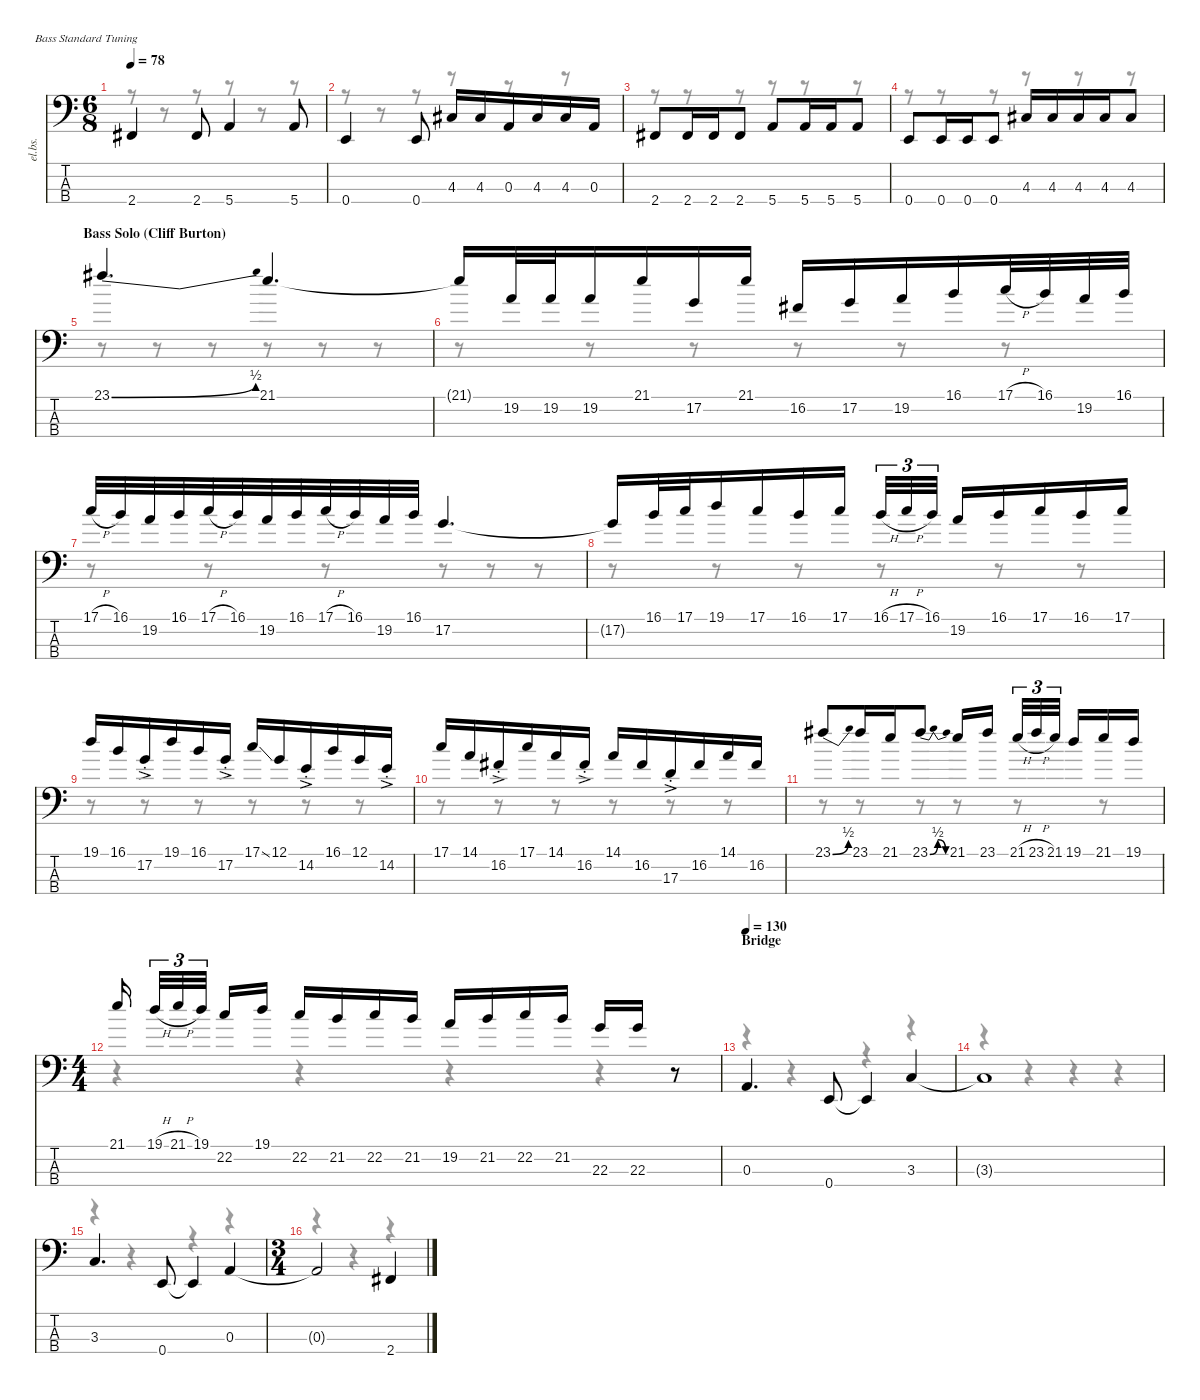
\defaultSystemsLayout 4
\hideDynamics
\bracketExtendMode nobrackets
\track ("Cliff Burton - Bass" "el.bs.") {instrument electricbassfinger}
\staff {score tabs}
\tuning (G2 D2 A1 E1)
\voice
\ts (6 8)
\tempo 78
\clef f4
\ks c
2.4{acc #}.4{dy f} 2.4{acc #}.8 5.4.4 5.4.8 |
0.4.4 0.4.8 4.3{acc #}.16 4.3{acc #}.16 0.3.16 4.3{acc #}.16 4.3{acc #}.16 0.3.16 |
2.4{acc #}.8 2.4{acc #}.16 2.4{acc #}.16 2.4{acc #}.8 5.4.8 5.4.16 5.4.16 5.4.8 |
0.4.8 0.4.16 0.4.16 0.4.8 4.3{acc #}.16 4.3{acc #}.16 4.3{acc #}.16 4.3{acc #}.16 4.3{acc #}.8 |
\section ("" "Bass Solo (Cliff Burton)")
23.1{be (bend 0 0 15 2) acc #}.4{d} 21.1.4{d} |
21.1{t}.16 19.2.32 19.2.32 19.2.16 21.1.16 17.2.16 21.1.16 16.2{acc #}.16 17.2.16 19.2.16 16.1.16 17.1{h}.32 16.1.32 19.2.32 16.1.32 |
17.1{h}.32 16.1.32 19.2.32 16.1.32 17.1{h}.32 16.1.32 19.2.32 16.1.32 17.1{h}.32 16.1.32 19.2.32 16.1.32 17.2.4{d} |
17.2{t}.16 16.1.32 17.1.32 19.1.16 17.1.16 16.1.16 17.1.16 16.1{h}.32{tu (3 2)} 17.1{h}.32{tu (3 2)} 16.1.32{tu (3 2)} 19.2.16 16.1.16 17.1.16 16.1.16 17.1.16 |
19.1.16 16.1.16 17.2{ac st}.16{dy p} 19.1.16{dy f} 16.1.16 17.2{ac st}.16{dy p} 17.1{ss}.16{dy f} 12.1.16 14.2{ac st}.16{dy p} 16.1.16{dy f} 12.1.16 14.2{ac st}.16{dy p} |
17.1.16{dy f} 14.1.16 16.2{ac st acc #}.16{dy p} 17.1.16{dy f} 14.1.16 16.2{ac st acc #}.16{dy p} 14.1.16{dy f} 16.2{acc #}.16 17.3{ac st}.16{dy p} 16.2{acc #}.16{dy f} 14.1.16 16.2{acc #}.16 |
23.1{be (bend 0 0 15 2) acc #}.8 23.1{acc #}.16 21.1.16 23.1{be (bendrelease 0 0 15 2 30 2 45 0) acc #}.8 21.1.16 23.1{acc #}.16 21.1{h}.32{tu (3 2)} 23.1{h acc #}.32{tu (3 2)} 21.1.32{tu (3 2)} 19.1.16 21.1.16 19.1.16 |
\ts (4 4)
\beaming (8 2 2 2 2)
21.1.16 19.1{h}.32{tu (3 2)} 21.1{h}.32{tu (3 2)} 19.1.32{tu (3 2)} 22.2.16 19.1.16 22.2.16 21.2.16 22.2.16 21.2.16 19.2.16 21.2.16 22.2.16 21.2.16 22.3.16 22.3.16 r.8 |
\section ("" "Bridge")
\tempo 130
0.3.4{d} 0.4.8 0.4{t}.4 3.3.4 |
3.3{t}.1 |
3.3.4{d} 0.4.8 0.4{t}.4 0.3.4 |
\ts (3 4)
\beaming (8 2 2 2 2)
0.3{t}.2 2.4{ss acc #}.4
\voice
\clef f4
\ottava regular
\simile none
\ks c
r.8{dy mf} r.8 r.8 r.8 r.8 r.8 |
r.8 r.8 r.8 r.8 r.8 r.8 |
r.8 r.8 r.8 r.8 r.8 r.8 |
r.8 r.8 r.8 r.8 r.8 r.8 |
r.8 r.8 r.8 r.8 r.8 r.8 |
r.8 r.8 r.8 r.8 r.8 r.8 |
r.8 r.8 r.8 r.8 r.8 r.8 |
r.8 r.8 r.8 r.8 r.8 r.8 |
r.8 r.8 r.8 r.8 r.8 r.8 |
r.8 r.8 r.8 r.8 r.8 r.8 |
r.8 r.8 r.8 r.8 r.8 r.8 |
r.4 r.4 r.4 r.4 |
r.4 r.4 r.4 r.4 |
r.4 r.4 r.4 r.4 |
r.4 r.4 r.4 r.4 |
r.4 r.4 r.4
